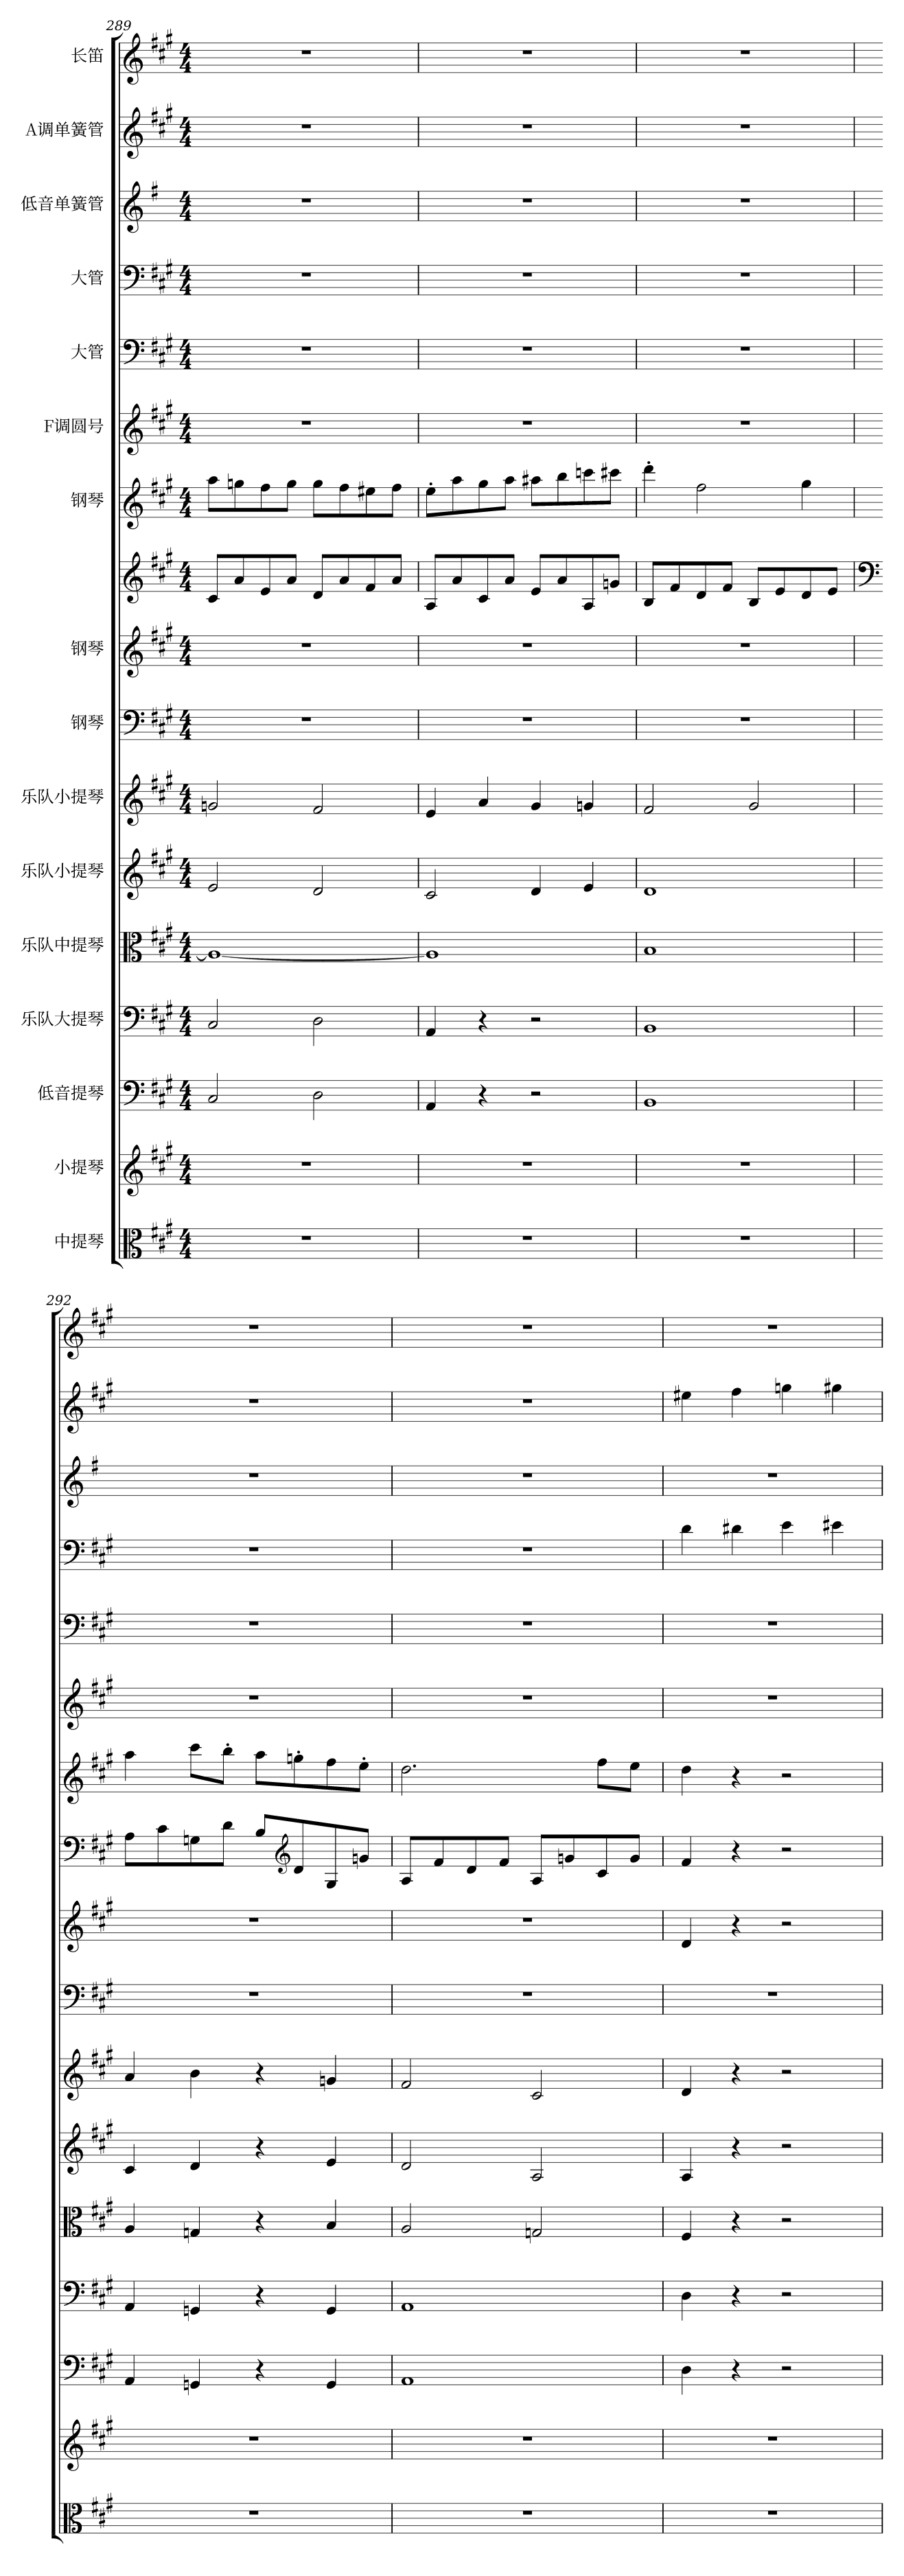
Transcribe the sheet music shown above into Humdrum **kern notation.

**kern	**kern	**kern	**kern	**kern	**kern	**kern	**kern	**kern	**kern	**kern	**kern	**kern	**kern	**kern	**kern	**kern
*part16	*part15	*part14	*part13	*part12	*part11	*part10	*part9	*part8	*part8	*part7	*part6	*part5	*part4	*part3	*part2	*part1
*staff17	*staff16	*staff15	*staff14	*staff13	*staff12	*staff11	*staff10	*staff9	*staff8	*staff7	*staff6	*staff5	*staff4	*staff3	*staff2	*staff1
*I"中提琴	*I"小提琴	*I"低音提琴	*I"乐队大提琴	*I"乐队中提琴	*I"乐队小提琴	*I"乐队小提琴	*I"钢琴	*I"钢琴	*	*I"钢琴	*I"F调圆号	*I"大管	*I"大管	*I"低音单簧管	*I"A调单簧管	*I"长笛
*clefC3	*clefG2	*clefF4	*clefF4	*clefC3	*clefG2	*clefG2	*clefF4	*clefG2	*clefG2	*clefG2	*clefG2	*clefF4	*clefF4	*clefG2	*clefG2	*clefG2
*	*	*ITrd7c12	*	*	*	*	*	*	*	*	*ITrd4c7	*	*	*ITrd8c14	*ITrd2c3	*
*k[f#c#g#]	*k[f#c#g#]	*k[f#c#g#]	*k[f#c#g#]	*k[f#c#g#]	*k[f#c#g#]	*k[f#c#g#]	*k[f#c#g#]	*k[f#c#g#]	*k[f#c#g#]	*k[f#c#g#]	*k[f#c#]	*k[f#c#g#]	*k[f#c#g#]	*k[f#]	*k[f#c#g#d#a#e#]	*k[f#c#g#]
*M4/4	*M4/4	*M4/4	*M4/4	*M4/4	*M4/4	*M4/4	*M4/4	*M4/4	*M4/4	*M4/4	*M4/4	*M4/4	*M4/4	*M4/4	*M4/4	*M4/4
=289	=289	=289	=289	=289	=289	=289	=289	=289	=289	=289	=289	=289	=289	=289	=289	=289
1r	1r	2CC#/	2C#/	1A_	2e/	2gn/	1r	1r	8c#/L	8aa\L	1r	1r	1r	1r	1r	1r
.	.	.	.	.	.	.	.	.	8a/	8ggn\	.	.	.	.	.	.
.	.	.	.	.	.	.	.	.	8e/	8ff#\	.	.	.	.	.	.
.	.	.	.	.	.	.	.	.	8a/J	8gg\J	.	.	.	.	.	.
.	.	2DD\	2D\	.	2d/	2f#/	.	.	8d/L	8gg\L	.	.	.	.	.	.
.	.	.	.	.	.	.	.	.	8a/	8ff#\	.	.	.	.	.	.
.	.	.	.	.	.	.	.	.	8f#/	8ee#X\	.	.	.	.	.	.
.	.	.	.	.	.	.	.	.	8a/J	8ff#\J	.	.	.	.	.	.
!!LO:PB:g=z
=290	=290	=290	=290	=290	=290	=290	=290	=290	=290	=290	=290	=290	=290	=290	=290	=290
1r	1r	4AAA/	4AA/	1A]	2c#/	4e/	1r	1r	8A/L	8ee'\L	1r	1r	1r	1r	1r	1r
.	.	.	.	.	.	.	.	.	8a/	8aa\	.	.	.	.	.	.
.	.	4r	4r	.	.	4a/	.	.	8c#/	8gg#\	.	.	.	.	.	.
.	.	.	.	.	.	.	.	.	8a/J	8aa\J	.	.	.	.	.	.
.	.	2r	2r	.	4d/	4g#/	.	.	8e/L	8aa#X\L	.	.	.	.	.	.
.	.	.	.	.	.	.	.	.	8a/	8bb\	.	.	.	.	.	.
.	.	.	.	.	4e/	4gn/	.	.	8A/	8cccn\	.	.	.	.	.	.
.	.	.	.	.	.	.	.	.	8gn/J	8ccc#X\J	.	.	.	.	.	.
=291	=291	=291	=291	=291	=291	=291	=291	=291	=291	=291	=291	=291	=291	=291	=291	=291
1r	1r	1BBB	1BB	1B	1d	2f#/	1r	1r	8B/L	4ddd'\	1r	1r	1r	1r	1r	1r
.	.	.	.	.	.	.	.	.	8f#/	.	.	.	.	.	.	.
.	.	.	.	.	.	.	.	.	8d/	2ff#\	.	.	.	.	.	.
.	.	.	.	.	.	.	.	.	8f#/J	.	.	.	.	.	.	.
.	.	.	.	.	.	2g#/	.	.	8B/L	.	.	.	.	.	.	.
.	.	.	.	.	.	.	.	.	8e/	.	.	.	.	.	.	.
.	.	.	.	.	.	.	.	.	8d/	4gg#\	.	.	.	.	.	.
.	.	.	.	.	.	.	.	.	8e/J	.	.	.	.	.	.	.
=292	=292	=292	=292	=292	=292	=292	=292	=292	=292	=292	=292	=292	=292	=292	=292	=292
*	*	*	*	*	*	*	*	*	*clefF4	*	*	*	*	*	*	*
1r	1r	4AAA/	4AA/	4A/	4c#/	4a/	1r	1r	8A\L	4aa\	1r	1r	1r	1r	1r	1r
.	.	.	.	.	.	.	.	.	8c#\	.	.	.	.	.	.	.
.	.	4GGGn/	4GGn/	4Gn/	4d/	4b\	.	.	8Gn\	8ccc#\L	.	.	.	.	.	.
.	.	.	.	.	.	.	.	.	8d\J	8bb'\J	.	.	.	.	.	.
.	.	4r	4r	4r	4r	4r	.	.	8B/L	8aa\L	.	.	.	.	.	.
*	*	*	*	*	*	*	*	*	*clefG2	*	*	*	*	*	*	*
.	.	.	.	.	.	.	.	.	8d/	8ggn'\	.	.	.	.	.	.
.	.	4GGG/	4GG/	4B/	4e/	4gn/	.	.	8G/	8ff#\	.	.	.	.	.	.
.	.	.	.	.	.	.	.	.	8gn/J	8ee'\J	.	.	.	.	.	.
!!LO:PB:g=z
=293	=293	=293	=293	=293	=293	=293	=293	=293	=293	=293	=293	=293	=293	=293	=293	=293
1r	1r	1AAA	1AA	2A/	2d/	2f#/	1r	1r	8A/L	2.dd\	1r	1r	1r	1r	1r	1r
.	.	.	.	.	.	.	.	.	8f#/	.	.	.	.	.	.	.
.	.	.	.	.	.	.	.	.	8d/	.	.	.	.	.	.	.
.	.	.	.	.	.	.	.	.	8f#/J	.	.	.	.	.	.	.
.	.	.	.	2Gn/	2A/	2c#/	.	.	8A/L	.	.	.	.	.	.	.
.	.	.	.	.	.	.	.	.	8gn/	.	.	.	.	.	.	.
.	.	.	.	.	.	.	.	.	8c#/	8ff#\L	.	.	.	.	.	.
.	.	.	.	.	.	.	.	.	8g/J	8ee\J	.	.	.	.	.	.
=294	=294	=294	=294	=294	=294	=294	=294	=294	=294	=294	=294	=294	=294	=294	=294	=294
1r	1r	4DD\	4D\	4F#/	4A/	4d/	1r	4d/	4f#/	4dd\	1r	1r	4d\	1r	4cc##X\	1r
.	.	4r	4r	4r	4r	4r	.	4r	4r	4r	.	.	4d#X\	.	4dd#\	.
.	.	2r	2r	2r	2r	2r	.	2r	2r	2r	.	.	4e\	.	4een\	.
.	.	.	.	.	.	.	.	.	.	.	.	.	4e#X\	.	4ee#X\	.
=	=	=	=	=	=	=	=	=	=	=	=	=	=	=	=	=
*-	*-	*-	*-	*-	*-	*-	*-	*-	*-	*-	*-	*-	*-	*-	*-	*-
